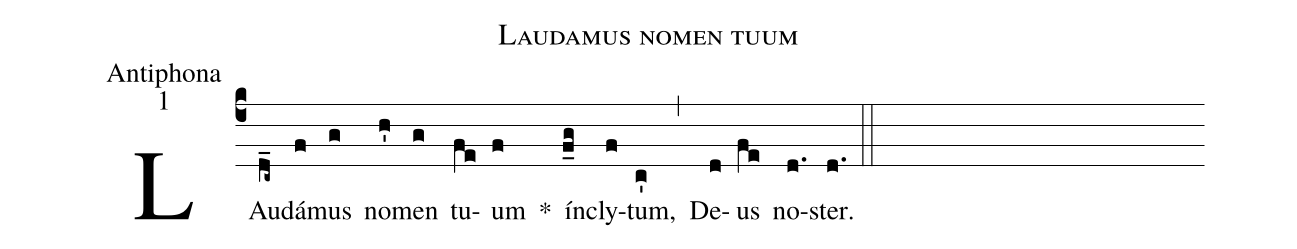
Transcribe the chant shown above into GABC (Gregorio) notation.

name:Laudamus nomen tuum;
office-part:Antiphona;
mode:1;
%%
(c4) LAu(d_c~)dá(f)mus(g) no(h')men(g) tu(fe)um(f) *() ín(f_g)cly(f)tum,(c') (,) De(d)us(fe) no(d.)ster.(d.) (::)
